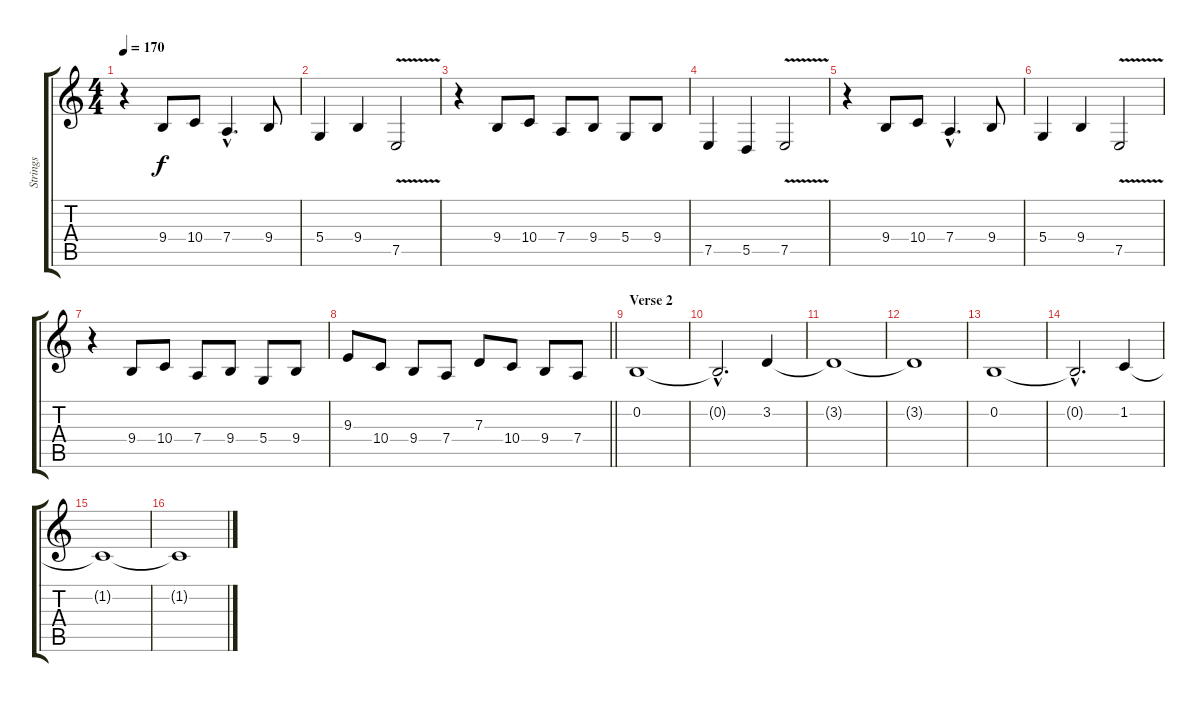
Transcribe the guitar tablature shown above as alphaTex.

\track ("Strings" "Strings") {instrument stringensemble1}
\staff {score tabs}
\tuning (E4 B3 G3 D3 A2 E2) {hide}
\ts (4 4)
\tempo 170
\clef g2
\ks c
r.4{dy f} 9.4.8 10.4.8 7.4{hac}.4{d} 9.4.8 |
5.4.4 9.4.4 7.5{v}.2 |
r.4 9.4.8 10.4.8 7.4.8 9.4.8 5.4.8 9.4.8 |
7.5.4 5.5.4 7.5{v}.2 |
r.4 9.4.8 10.4.8 7.4{hac}.4{d} 9.4.8 |
5.4.4 9.4.4 7.5{v}.2 |
r.4 9.4.8 10.4.8 7.4.8 9.4.8 5.4.8 9.4.8 |
\barLineRight lightlight
9.3.8 10.4.8 9.4.8 7.4.8 7.3.8 10.4.8 9.4.8 7.4.8 |
\section ("" "Verse 2")
0.2.1 |
0.2{hac t}.2{d} 3.2.4 |
3.2{t}.1 |
3.2{t}.1 |
0.2.1 |
0.2{hac t}.2{d} 1.2.4 |
1.2{t}.1 |
1.2{t}.1
